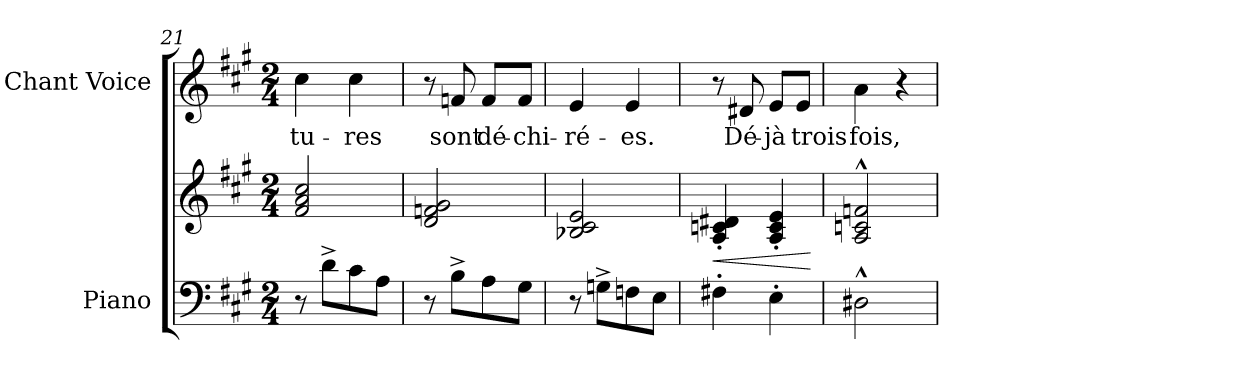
**kern	**kern	**dynam	**kern	**text
*part2	*part2	*part2	*part1	*part1
*staff3	*staff2	*staff2/3	*staff1	*staff1
*I"Piano	*	*	*I"Chant Voice	*
*I'Pno	*	*	*	*
*clefF4	*clefG2	*	*clefG2	*
*k[f#c#g#]	*k[f#c#g#]	*	*k[f#c#g#]	*
*M2/4	*M2/4	*	*M2/4	*
=21	=21	=21	=21	=21
!	!	!	!	!LO:LY:b
8r	2f#/ 2a/ 2cc#/	.	4cc#\	-tu-
8d^\L	.	.	.	.
!	!	!	!	!LO:LY:b
8c#\	.	.	4cc#\	-res
8A\J	.	.	.	.
=22	=22	=22	=22	=22
8r	2d/ 2fn/ 2g#/	.	8r	.
!	!	!	!	!LO:LY:b
8B^\L	.	.	8fn/	sont
!	!	!	!	!LO:LY:b
8A\	.	.	8f/L	dé-
!	!	!	!	!LO:LY:b
8G#\J	.	.	8f/J	-chi-
=23	=23	=23	=23	=23
!	!	!	!	!LO:LY:b
8r	2B-X/ 2c#/ 2e/	.	4e/	-ré-
8Gn^\L	.	.	.	.
!	!	!	!	!LO:LY:b
8Fn\	.	.	4e/	-es.
8E\J	.	.	.	.
=24	=24	=24	=24	=24
!	!	!LO:HP:b	!	!
4F#X'\	4A/'> 4cn/'> 4d#X/'>	<	8r	.
!	!	!	!	!LO:LY:b
.	.	.	8d#X/	Dé-
!	!	!	!	!LO:LY:b
4E'\	4A/'> 4c/'> 4e/'>	.	8e/L	-jà
!	!	!	!	!LO:LY:b
.	.	.	8e/J	trois
.	.	[	.	.
!!LO:PB:g=z
=25	=25	=25	=25	=25
!	!	!	!	!LO:LY:b
2D#X^^\	2A/^^ 2cn/^^ 2fn/^^	.	4a\	fois,
.	.	.	4r	.
=	=	=	=	=
*-	*-	*-	*-	*-
